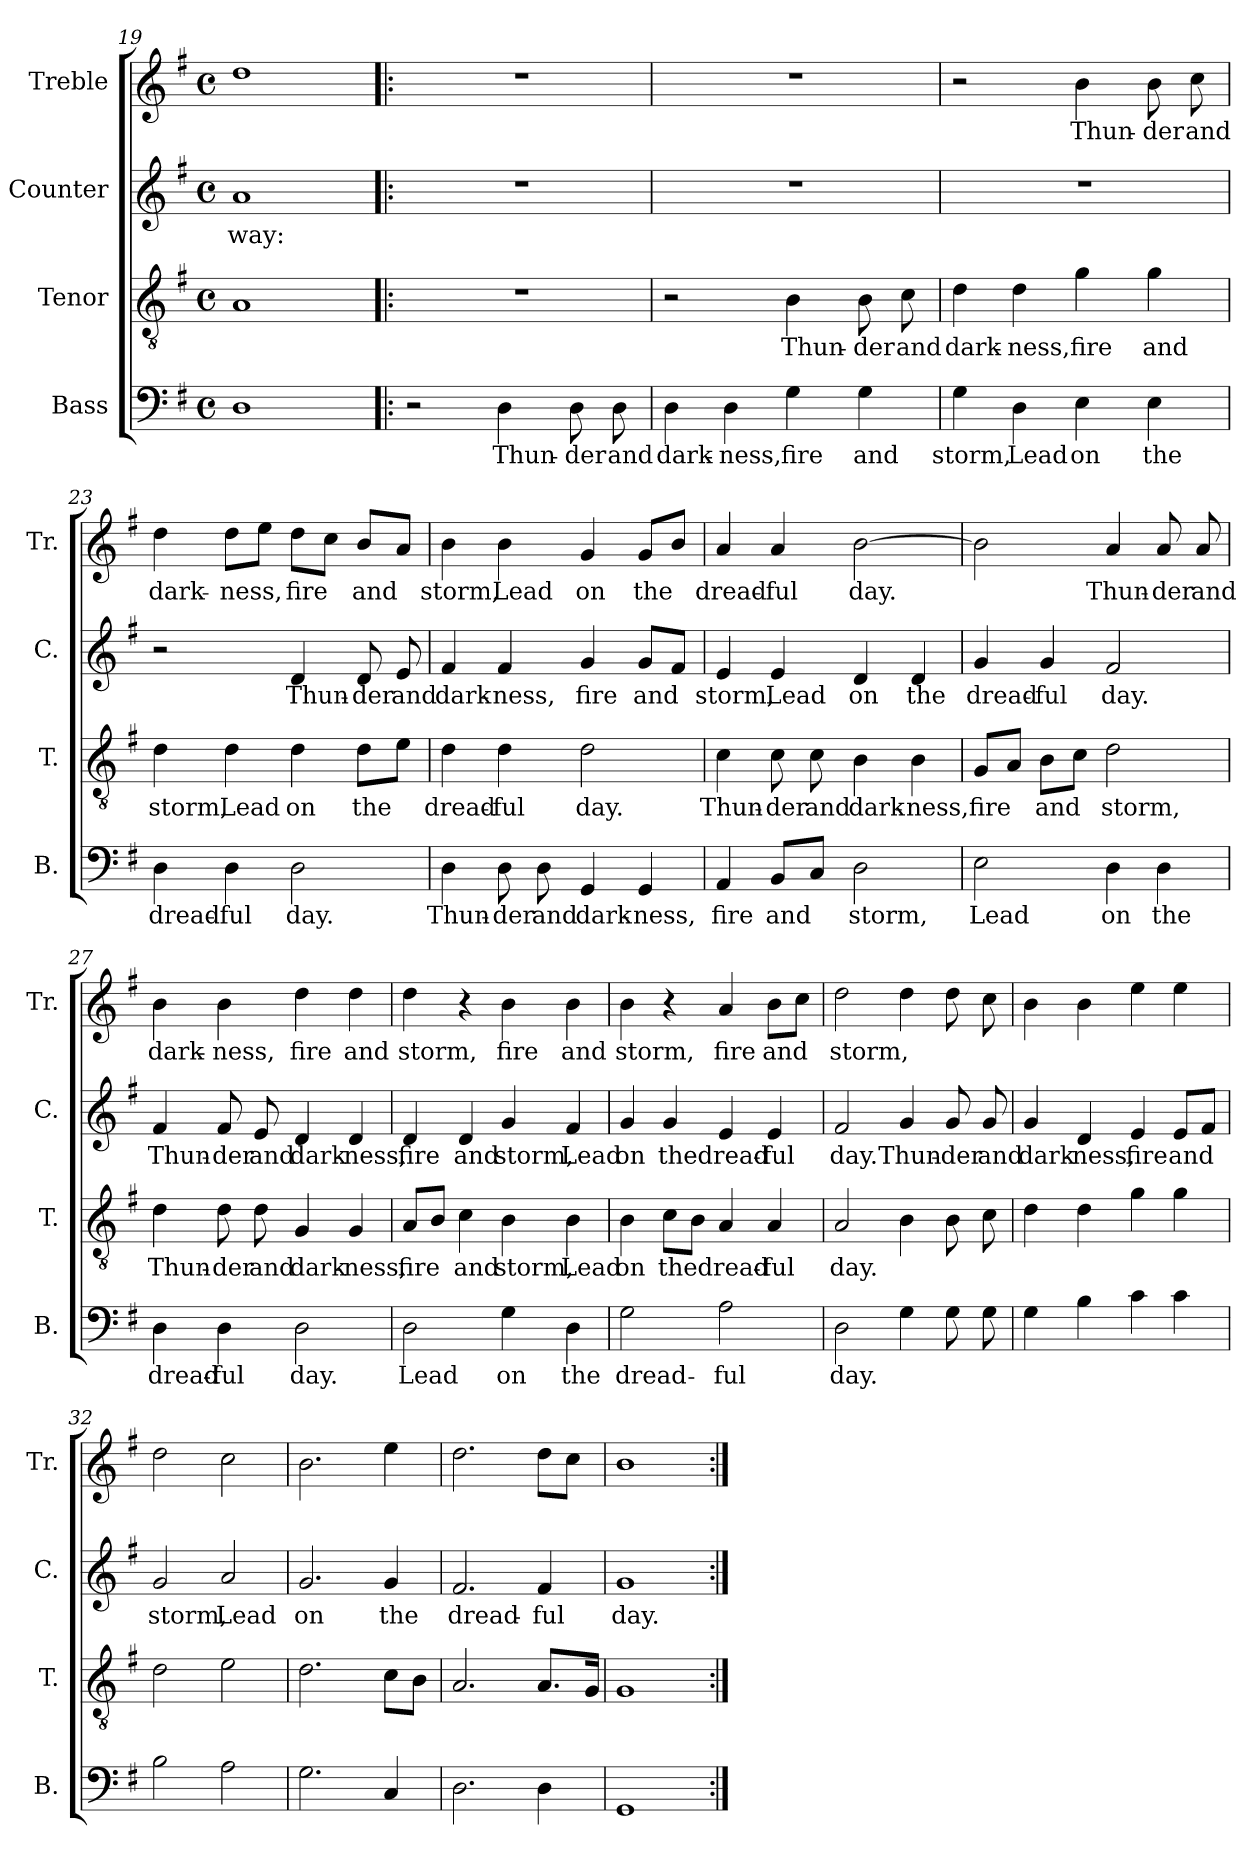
**kern	**text	**kern	**text	**kern	**text	**kern	**text
*part4	*part4	*part3	*part3	*part2	*part2	*part1	*part1
*staff4	*staff4	*staff3	*staff3	*staff2	*staff2	*staff1	*staff1
*I"Bass	*	*I"Tenor	*	*I"Counter	*	*I"Treble	*
*I'B.	*	*I'T.	*	*I'C.	*	*I'Tr.	*
*clefF4	*	*clefGv2	*	*clefG2	*	*clefG2	*
*k[f#]	*	*k[f#]	*	*k[f#]	*	*k[f#]	*
*M4/4	*	*M4/4	*	*M4/4	*	*M4/4	*
*met(c)	*	*met(c)	*	*met(c)	*	*met(c)	*
=19	=19	=19	=19	=19	=19	=19	=19
1D	.	1A	.	1a	way:	1dd	.
!!LO:LB:g=z
=20!|:	=20!|:	=20!|:	=20!|:	=20!|:	=20!|:	=20!|:	=20!|:
2r	.	1r	.	1r	.	1r	.
4D\	Thun-	.	.	.	.	.	.
8D\	-der	.	.	.	.	.	.
8D\	and	.	.	.	.	.	.
=21	=21	=21	=21	=21	=21	=21	=21
4D\	dark-	2r	.	1r	.	1r	.
4D\	-ness,	.	.	.	.	.	.
4G\	fire	4B\	Thun-	.	.	.	.
4G\	and	8B\	-der	.	.	.	.
.	.	8c\	and	.	.	.	.
=22	=22	=22	=22	=22	=22	=22	=22
4G\	storm,	4d\	dark-	1r	.	2r	.
4D\	Lead	4d\	-ness,	.	.	.	.
4E\	on	4g\	fire	.	.	4b\	Thun-
4E\	the	4g\	and	.	.	8b\	-der
.	.	.	.	.	.	8cc\	and
=23	=23	=23	=23	=23	=23	=23	=23
4D\	dread-	4d\	storm,	2r	.	4dd\	dark-
4D\	-ful	4d\	Lead	.	.	8dd\L	-ness,
.	.	.	.	.	.	8ee\J	.
2D\	day.	4d\	on	4d/	Thun-	8dd\L	fire
.	.	.	.	.	.	8cc\J	.
.	.	8d\L	the	8d/	-der	8b/L	and
.	.	8e\J	.	8e/	and	8a/J	.
=24	=24	=24	=24	=24	=24	=24	=24
4D\	Thun-	4d\	dread-	4f#/	dark-	4b\	storm,
8D\	-der	4d\	-ful	4f#/	-ness,	4b\	Lead
8D\	and	.	.	.	.	.	.
4GG/	dark-	2d\	day.	4g/	fire	4g/	on
4GG/	-ness,	.	.	8g/L	and	8g/L	the
.	.	.	.	8f#/J	.	8b/J	.
!!LO:PB:g=z
=25	=25	=25	=25	=25	=25	=25	=25
4AA/	fire	4c\	Thun-	4e/	storm,	4a/	dread-
8BB/L	and	8c\	-der	4e/	Lead	4a/	-ful
8C/J	.	8c\	and	.	.	.	.
2D\	storm,	4B\	dark-	4d/	on	[2b\	day.
.	.	4B\	-ness,	4d/	the	.	.
=26	=26	=26	=26	=26	=26	=26	=26
2E\	Lead	8G/L	fire	4g/	dread-	2b\]	.
.	.	8A/J	.	.	.	.	.
.	.	8B\L	and	4g/	-ful	.	.
.	.	8c\J	.	.	.	.	.
4D\	on	2d\	storm,	2f#/	day.	4a/	Thun-
4D\	the	.	.	.	.	8a/	-der
.	.	.	.	.	.	8a/	and
=27	=27	=27	=27	=27	=27	=27	=27
4D\	dread-	4d\	Thun-	4f#/	Thun-	4b\	dark-
4D\	-ful	8d\	-der	8f#/	-der	4b\	-ness,
.	.	8d\	and	8e/	and	.	.
2D\	day.	4G/	dark-	4d/	dark-	4dd\	fire
.	.	4G/	-ness,	4d/	-ness,	4dd\	and
=28	=28	=28	=28	=28	=28	=28	=28
2D\	Lead	8A/L	fire	4d/	fire	4dd\	storm,
.	.	8B/J	.	.	.	.	.
.	.	4c\	and	4d/	and	4r	.
4G\	on	4B\	storm,	4g/	storm,	4b\	fire
4D\	the	4B\	Lead	4f#/	Lead	4b\	and
!!LO:LB:g=z
=29	=29	=29	=29	=29	=29	=29	=29
2G\	dread-	4B\	on	4g/	on	4b\	storm,
.	.	8c\L	the	4g/	the	4r	.
.	.	8B\J	.	.	.	.	.
2A\	-ful	4A/	dread-	4e/	dread-	4a/	fire
.	.	4A/	-ful	4e/	-ful	8b\L	and
.	.	.	.	.	.	8cc\J	.
=30	=30	=30	=30	=30	=30	=30	=30
2D\	day.	2A/	day.	2f#/	day.	2dd\	storm,
4G\	.	4B\	.	4g/	Thun-	4dd\	.
8G\	.	8B\	.	8g/	-der	8dd\	.
8G\	.	8c\	.	8g/	and	8cc\	.
=31	=31	=31	=31	=31	=31	=31	=31
4G\	.	4d\	.	4g/	dark-	4b\	.
4B\	.	4d\	.	4d/	-ness,	4b\	.
4c\	.	4g\	.	4e/	fire	4ee\	.
4c\	.	4g\	.	8e/L	and	4ee\	.
.	.	.	.	8f#/J	.	.	.
=32	=32	=32	=32	=32	=32	=32	=32
2B\	.	2d\	.	2g/	storm,	2dd\	.
2A\	.	2e\	.	2a/	Lead	2cc\	.
=33	=33	=33	=33	=33	=33	=33	=33
2.G\	.	2.d\	.	2.g/	on	2.b\	.
4C/	.	8c\L	.	4g/	the	4ee\	.
.	.	8B\J	.	.	.	.	.
=34	=34	=34	=34	=34	=34	=34	=34
2.D\	.	2.A/	.	2.f#/	dread-	2.dd\	.
4D\	.	8.A/L	.	4f#/	-ful	8dd\L	.
.	.	.	.	.	.	8cc\J	.
.	.	16G/Jk	.	.	.	.	.
=35	=35	=35	=35	=35	=35	=35	=35
1GG	.	1G	.	1g	day.	1b	.
=:|!	=:|!	=:|!	=:|!	=:|!	=:|!	=:|!	=:|!
*-	*-	*-	*-	*-	*-	*-	*-
